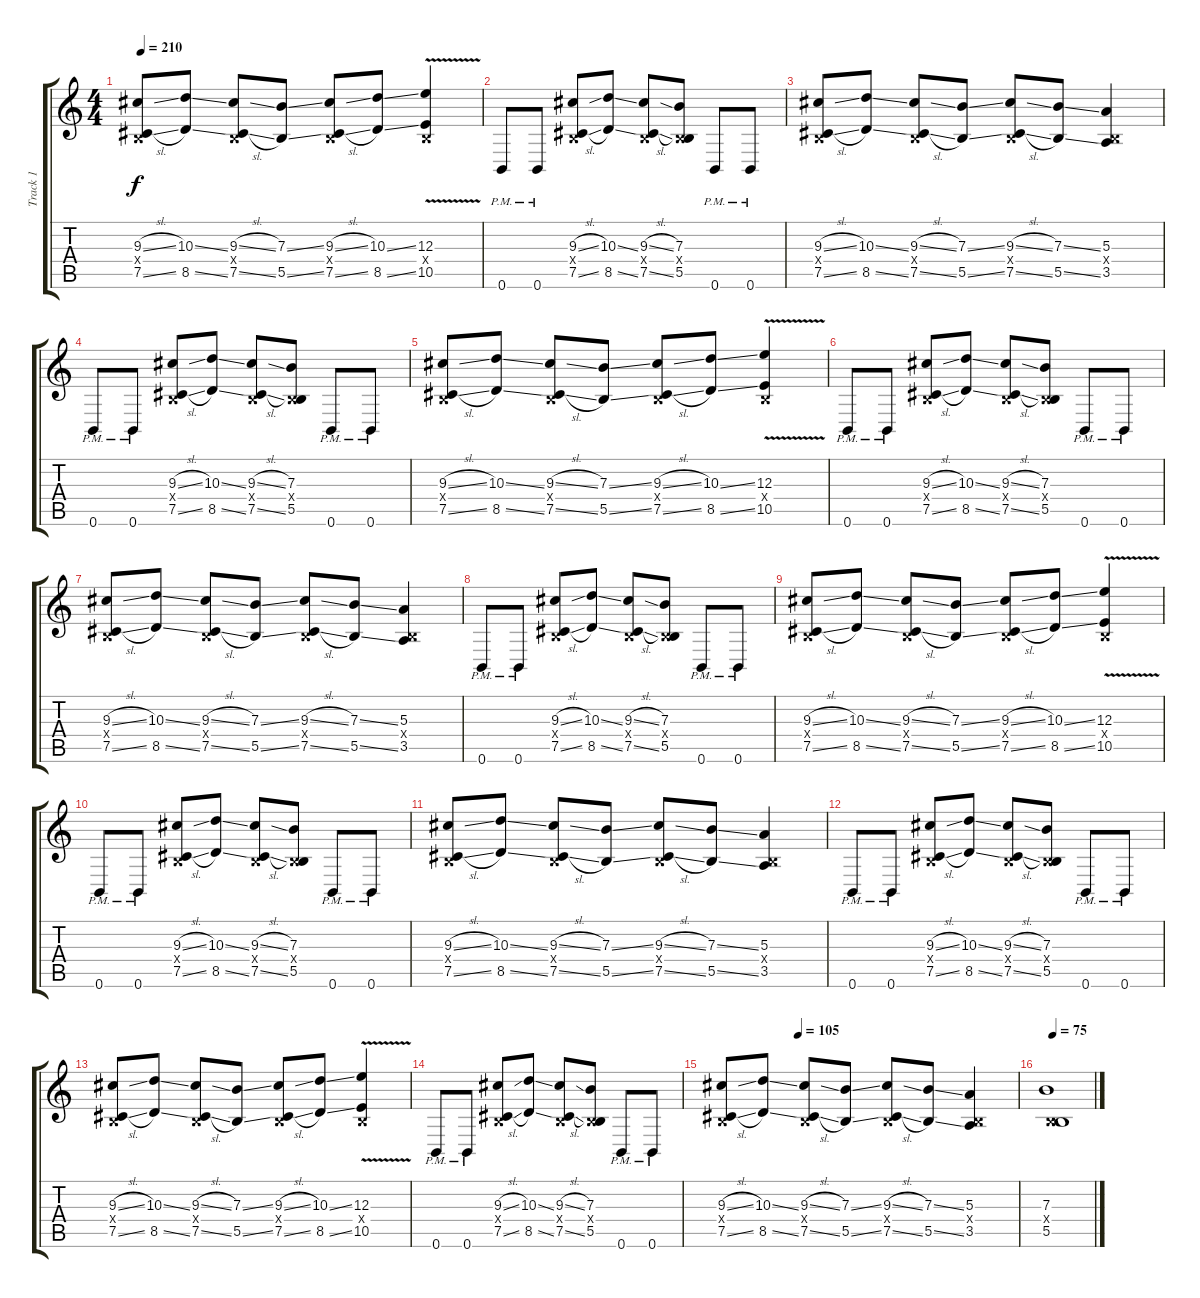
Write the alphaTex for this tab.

\track ("Track 1" "Track 1") {instrument distortionguitar}
\staff {score tabs}
\tuning (Db4 Ab3 E3 B2 Gb2 B1) {hide}
\ts (4 4)
\tempo 210
\clef g2
\ks c
(9.3{sl} 0.4{x} 7.5{sl}).8{dy f} (10.3{ss} 8.5{ss}).8 (9.3{sl} 0.4{x} 7.5{sl}).8 (7.3{ss} 5.5{ss}).8 (9.3{sl} 0.4{x} 7.5{sl}).8 (10.3{ss} 8.5{ss}).8 (12.3{v} 0.4{x} 10.5{v}).4 |
0.6{pm}.8 0.6{pm}.8 (9.3{sl} 0.4{x} 7.5{sl}).8 (10.3{ss} 8.5{ss}).8 (9.3{sl} 0.4{x} 7.5{sl}).8 (7.3 0.4{x} 5.5).8 0.6{pm}.8 0.6{pm}.8 |
(9.3{sl} 0.4{x} 7.5{sl}).8 (10.3{ss} 8.5{ss}).8 (9.3{sl} 0.4{x} 7.5{sl}).8 (7.3{ss} 5.5{ss}).8 (9.3{sl} 0.4{x} 7.5{sl}).8 (7.3{ss} 5.5{ss}).8 (5.3 0.4{x} 3.5).4 |
0.6{pm}.8 0.6{pm}.8 (9.3{sl} 0.4{x} 7.5{sl}).8 (10.3{ss} 8.5{ss}).8 (9.3{sl} 0.4{x} 7.5{sl}).8 (7.3 0.4{x} 5.5).8 0.6{pm}.8 0.6{pm}.8 |
(9.3{sl} 0.4{x} 7.5{sl}).8 (10.3{ss} 8.5{ss}).8 (9.3{sl} 0.4{x} 7.5{sl}).8 (7.3{ss} 5.5{ss}).8 (9.3{sl} 0.4{x} 7.5{sl}).8 (10.3{ss} 8.5{ss}).8 (12.3{v} 0.4{x} 10.5{v}).4 |
0.6{pm}.8 0.6{pm}.8 (9.3{sl} 0.4{x} 7.5{sl}).8 (10.3{ss} 8.5{ss}).8 (9.3{sl} 0.4{x} 7.5{sl}).8 (7.3 0.4{x} 5.5).8 0.6{pm}.8 0.6{pm}.8 |
(9.3{sl} 0.4{x} 7.5{sl}).8 (10.3{ss} 8.5{ss}).8 (9.3{sl} 0.4{x} 7.5{sl}).8 (7.3{ss} 5.5{ss}).8 (9.3{sl} 0.4{x} 7.5{sl}).8 (7.3{ss} 5.5{ss}).8 (5.3 0.4{x} 3.5).4 |
0.6{pm}.8 0.6{pm}.8 (9.3{sl} 0.4{x} 7.5{sl}).8 (10.3{ss} 8.5{ss}).8 (9.3{sl} 0.4{x} 7.5{sl}).8 (7.3 0.4{x} 5.5).8 0.6{pm}.8 0.6{pm}.8 |
(9.3{sl} 0.4{x} 7.5{sl}).8 (10.3{ss} 8.5{ss}).8 (9.3{sl} 0.4{x} 7.5{sl}).8 (7.3{ss} 5.5{ss}).8 (9.3{sl} 0.4{x} 7.5{sl}).8 (10.3{ss} 8.5{ss}).8 (12.3{v} 0.4{x} 10.5{v}).4 |
0.6{pm}.8 0.6{pm}.8 (9.3{sl} 0.4{x} 7.5{sl}).8 (10.3{ss} 8.5{ss}).8 (9.3{sl} 0.4{x} 7.5{sl}).8 (7.3 0.4{x} 5.5).8 0.6{pm}.8 0.6{pm}.8 |
(9.3{sl} 0.4{x} 7.5{sl}).8 (10.3{ss} 8.5{ss}).8 (9.3{sl} 0.4{x} 7.5{sl}).8 (7.3{ss} 5.5{ss}).8 (9.3{sl} 0.4{x} 7.5{sl}).8 (7.3{ss} 5.5{ss}).8 (5.3 0.4{x} 3.5).4 |
0.6{pm}.8 0.6{pm}.8 (9.3{sl} 0.4{x} 7.5{sl}).8 (10.3{ss} 8.5{ss}).8 (9.3{sl} 0.4{x} 7.5{sl}).8 (7.3 0.4{x} 5.5).8 0.6{pm}.8 0.6{pm}.8 |
(9.3{sl} 0.4{x} 7.5{sl}).8 (10.3{ss} 8.5{ss}).8 (9.3{sl} 0.4{x} 7.5{sl}).8 (7.3{ss} 5.5{ss}).8 (9.3{sl} 0.4{x} 7.5{sl}).8 (10.3{ss} 8.5{ss}).8 (12.3{v} 0.4{x} 10.5{v}).4 |
0.6{pm}.8 0.6{pm}.8 (9.3{sl} 0.4{x} 7.5{sl}).8 (10.3{ss} 8.5{ss}).8 (9.3{sl} 0.4{x} 7.5{sl}).8 (7.3 0.4{x} 5.5).8 0.6{pm}.8 0.6{pm}.8 |
\tempo (105 0.25)
(9.3{sl} 0.4{x} 7.5{sl}).8 (10.3{ss} 8.5{ss}).8 (9.3{sl} 0.4{x} 7.5{sl}).8 (7.3{ss} 5.5{ss}).8 (9.3{sl} 0.4{x} 7.5{sl}).8 (7.3{ss} 5.5{ss}).8 (5.3 0.4{x} 3.5).4 |
\tempo 75
(7.3 0.4{x} 5.5).1
